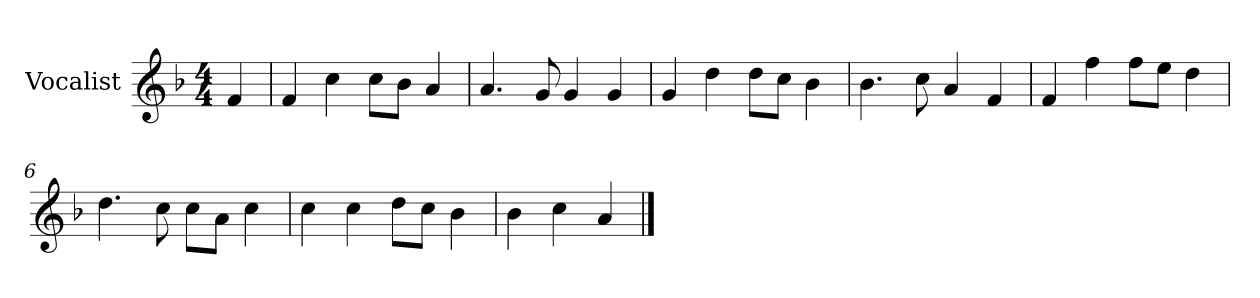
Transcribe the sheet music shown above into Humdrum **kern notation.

**kern
*part1
*staff1
*I"Vocalist
*k[b-]
*F:
*M4/4
=
4f
=1
4f
4cc
8ccL
8b-J
4a
=2
4.a
8g
4g
4g
=3
4g
4dd
8ddL
8ccJ
4b-
=4
4.b-
8cc
4a
4f
=5
4f
4ff
8ffL
8eeJ
4dd
=6
4.dd
8cc
8ccL
8aJ
4cc
=7
4cc
4cc
8ddL
8ccJ
4b-
=8
4b-
4cc
4a
==
*-
